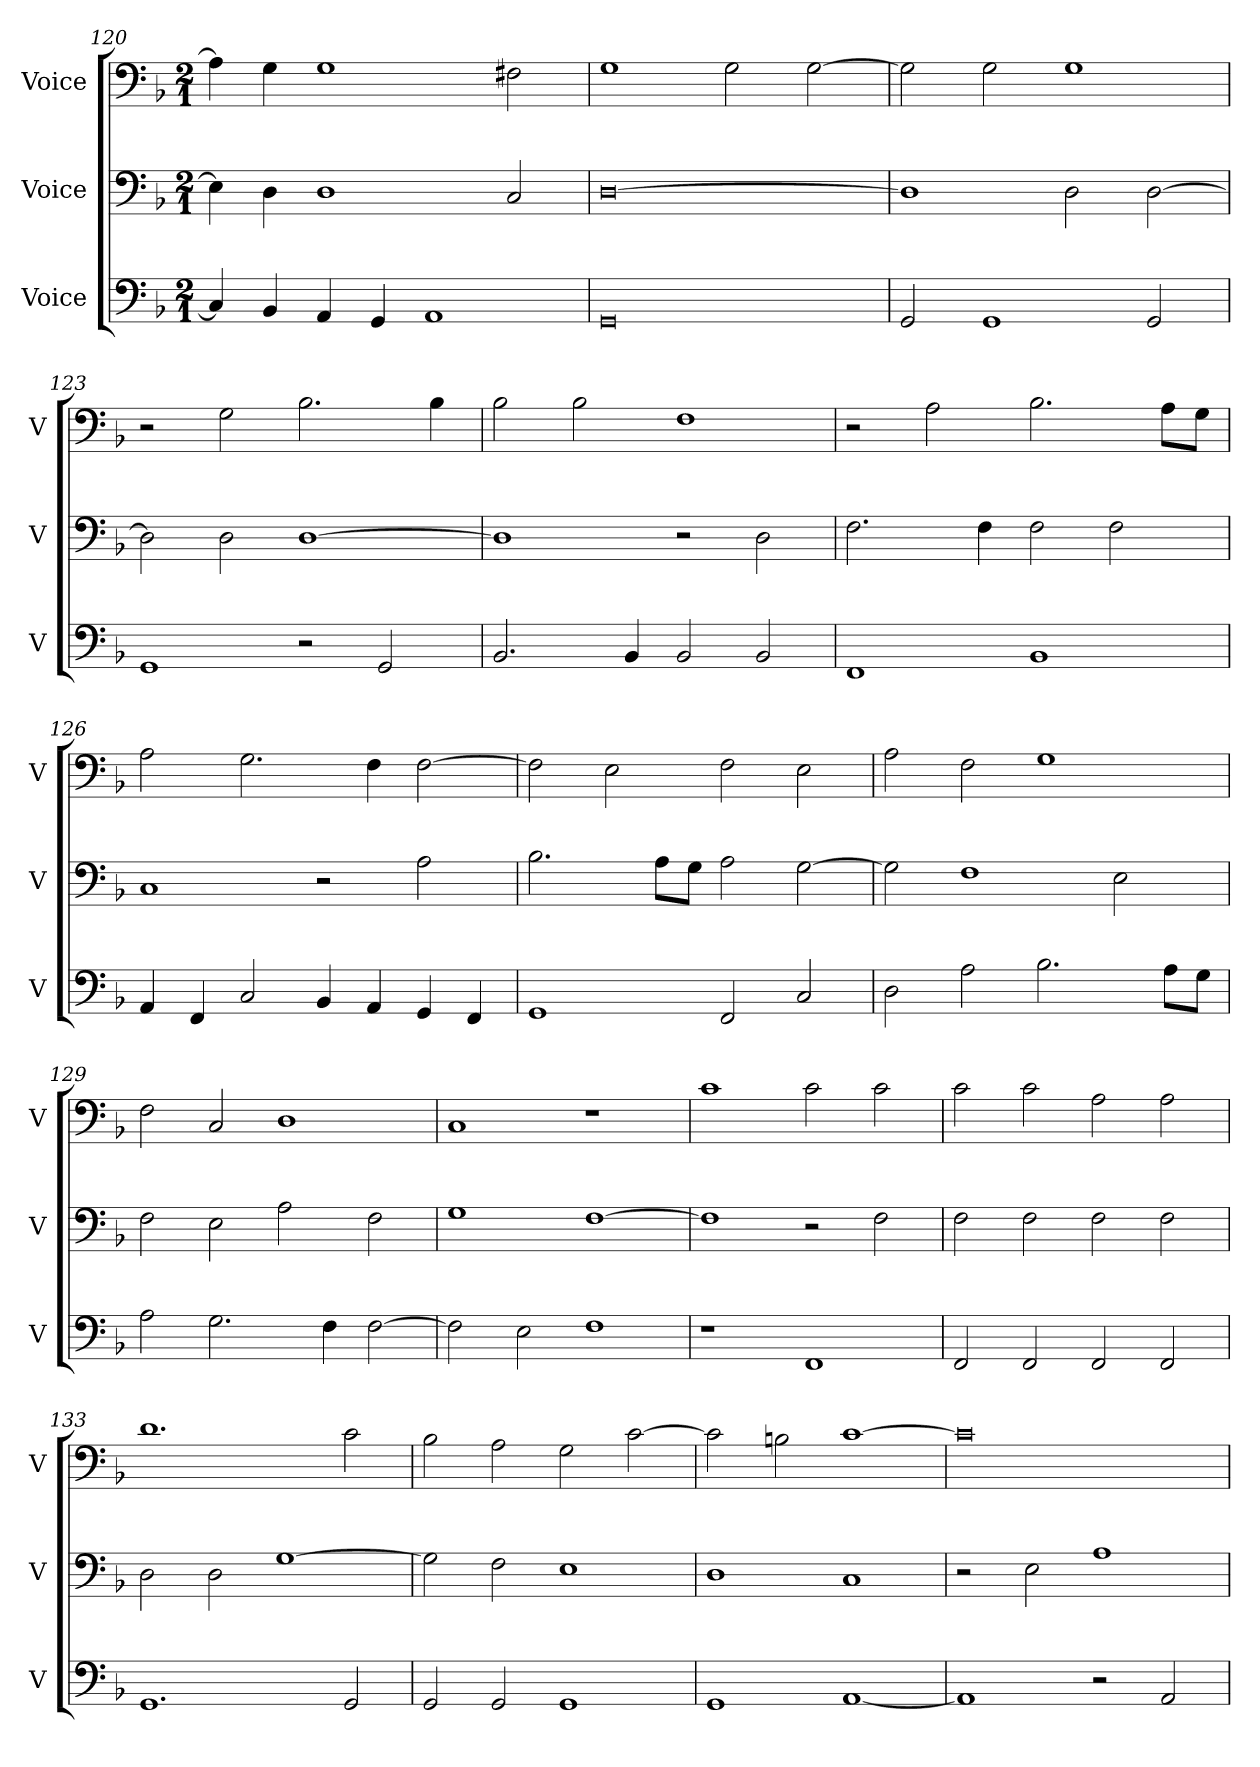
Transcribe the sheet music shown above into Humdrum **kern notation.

**kern	**kern	**kern
*part3	*part2	*part1
*staff3	*staff2	*staff1
*I"Voice	*I"Voice	*I"Voice
*I'V	*I'V	*I'V
*clefF4	*clefF4	*clefF4
*k[b-]	*k[b-]	*k[b-]
*M2/1	*M2/1	*M2/1
=120	=120	=120
4C/]	4E\]	4A\]
4BB-/	4D\	4G\
4AA/	1D	1G
4GG/	.	.
1AA	.	.
.	2C/	2F#X\
=121	=121	=121
0GG	[0D	1G
.	.	2G\
.	.	[2G\
=122	=122	=122
2GG/	1D]	2G\]
1GG	.	2G\
.	2D\	1G
2GG/	[2D\	.
!!LO:LB:g=z
=123	=123	=123
1GG	2D\]	2r
.	2D\	2G\
2r	[1D	2.B-\
2GG/	.	.
.	.	4B-\
=124	=124	=124
2.BB-/	1D]	2B-\
.	.	2B-\
4BB-/	.	.
2BB-/	2r	1F
2BB-/	2D\	.
=125	=125	=125
1FF	2.F\	2r
.	.	2A\
.	4F\	.
1BB-	2F\	2.B-\
.	2F\	.
.	.	8A\L
.	.	8G\J
!!LO:LB:g=z
=126	=126	=126
4AA/	1C	2A\
4FF/	.	.
2C/	.	2.G\
4BB-/	2r	.
4AA/	.	4F\
4GG/	2A\	[2F\
4FF/	.	.
=127	=127	=127
1GG	2.B-\	2F\]
.	.	2E\
.	8A\L	.
.	8G\J	.
2FF/	2A\	2F\
2C/	[2G\	2E\
=128	=128	=128
2D\	2G\]	2A\
2A\	1F	2F\
2.B-\	.	1G
.	2E\	.
8A\L	.	.
8G\J	.	.
!!LO:PB:g=z
=129	=129	=129
2A\	2F\	2F\
2.G\	2E\	2C/
.	2A\	1D
4F\	.	.
[2F\	2F\	.
=130	=130	=130
2F\]	1G	1C
2E\	.	.
1F	[1F	1r
=131	=131	=131
1r	1F]	1c
1FF	2r	2c\
.	2F\	2c\
=132	=132	=132
2FF/	2F\	2c\
2FF/	2F\	2c\
2FF/	2F\	2A\
2FF/	2F\	2A\
!!LO:LB:g=z
=133	=133	=133
1.GG	2D\	1.d
.	2D\	.
.	[1G	.
2GG/	.	2c\
=134	=134	=134
2GG/	2G\]	2B-\
2GG/	2F\	2A\
1GG	1E	2G\
.	.	[2c\
=135	=135	=135
1GG	1D	2c\]
.	.	2Bn\
[1AA	1C	[1c
=136	=136	=136
1AA]	2r	0c]
.	2E\	.
2r	1A	.
2AA/	.	.
=	=	=
*-	*-	*-
